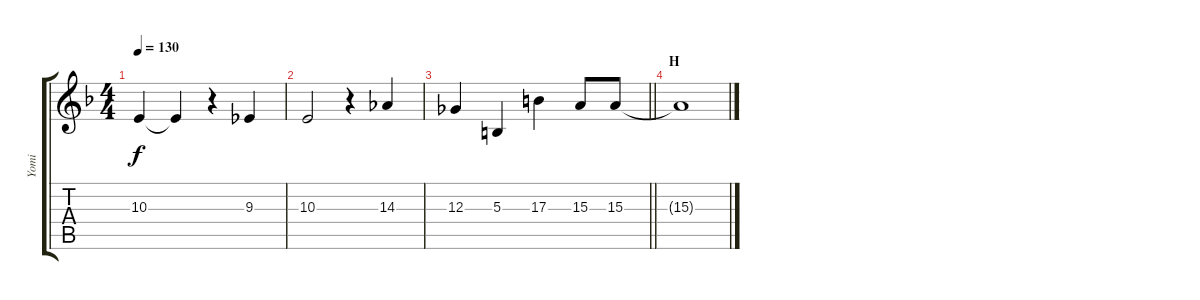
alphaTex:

\track ("Yomi" "Yomi") {instrument oboe}
\staff {score tabs}
\tuning (Eb4 Bb3 Gb3 Db3 Ab2 Eb2) {hide}
\ts (4 4)
\tempo 130
\clef g2
\ks f
10.3.4{dy f} 10.3{t}.4 r.4 9.3.4 |
10.3.2 r.4 14.3.4 |
\barLineRight lightlight
12.3.4 5.3.4 17.3.4 15.3.8 15.3.8 |
\section ("" "H")
15.3{t}.1
